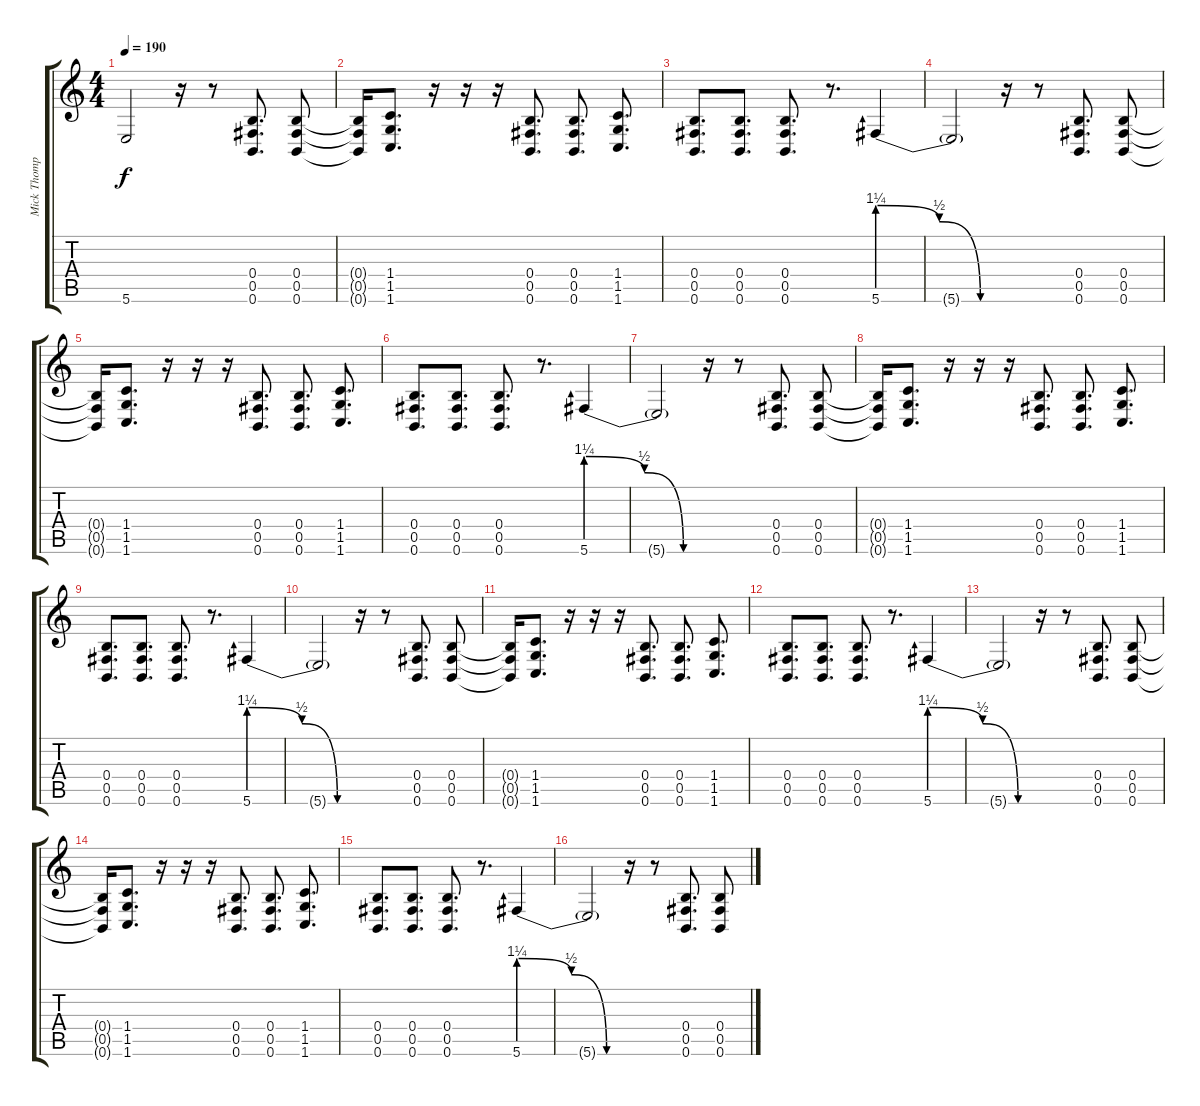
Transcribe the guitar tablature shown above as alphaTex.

\track ("Mick Thompson" "Mick Thomp") {instrument distortionguitar}
\staff {score tabs}
\tuning (Db4 Ab3 E3 B2 Gb2 B1) {hide}
\ts (4 4)
\tempo 190
\clef g2
\ks c
5.6{t}.2{dy f} r.16 r.8 (0.4 0.5 0.6).8{d} (0.4 0.5 0.6).8 |
(0.4{t} 0.5{t} 0.6{t}).16 (1.4 1.5 1.6).8{d} r.16 r.16 r.16 (0.4 0.5 0.6).8{d} (0.4 0.5 0.6).8{d} (1.4 1.5 1.6).8{d} |
(0.4 0.5 0.6).8{d} (0.4 0.5 0.6).8{d} (0.4 0.5 0.6).8{d} r.8{d} 5.6{be (custom 0 5 30 2 50 0 60 0)}.4 |
5.6{t}.2 r.16 r.8 (0.4 0.5 0.6).8{d} (0.4 0.5 0.6).8 |
(0.4{t} 0.5{t} 0.6{t}).16 (1.4 1.5 1.6).8{d} r.16 r.16 r.16 (0.4 0.5 0.6).8{d} (0.4 0.5 0.6).8{d} (1.4 1.5 1.6).8{d} |
(0.4 0.5 0.6).8{d} (0.4 0.5 0.6).8{d} (0.4 0.5 0.6).8{d} r.8{d} 5.6{be (custom 0 5 30 2 50 0 60 0)}.4 |
5.6{t}.2 r.16 r.8 (0.4 0.5 0.6).8{d} (0.4 0.5 0.6).8 |
(0.4{t} 0.5{t} 0.6{t}).16 (1.4 1.5 1.6).8{d} r.16 r.16 r.16 (0.4 0.5 0.6).8{d} (0.4 0.5 0.6).8{d} (1.4 1.5 1.6).8{d} |
(0.4 0.5 0.6).8{d} (0.4 0.5 0.6).8{d} (0.4 0.5 0.6).8{d} r.8{d} 5.6{be (custom 0 5 30 2 50 0 60 0)}.4 |
5.6{t}.2 r.16 r.8 (0.4 0.5 0.6).8{d} (0.4 0.5 0.6).8 |
(0.4{t} 0.5{t} 0.6{t}).16 (1.4 1.5 1.6).8{d} r.16 r.16 r.16 (0.4 0.5 0.6).8{d} (0.4 0.5 0.6).8{d} (1.4 1.5 1.6).8{d} |
(0.4 0.5 0.6).8{d} (0.4 0.5 0.6).8{d} (0.4 0.5 0.6).8{d} r.8{d} 5.6{be (custom 0 5 30 2 50 0 60 0)}.4 |
5.6{t}.2 r.16 r.8 (0.4 0.5 0.6).8{d} (0.4 0.5 0.6).8 |
(0.4{t} 0.5{t} 0.6{t}).16 (1.4 1.5 1.6).8{d} r.16 r.16 r.16 (0.4 0.5 0.6).8{d} (0.4 0.5 0.6).8{d} (1.4 1.5 1.6).8{d} |
(0.4 0.5 0.6).8{d} (0.4 0.5 0.6).8{d} (0.4 0.5 0.6).8{d} r.8{d} 5.6{be (custom 0 5 30 2 50 0 60 0)}.4 |
5.6{t}.2 r.16 r.8 (0.4 0.5 0.6).8{d} (0.4 0.5 0.6).8
